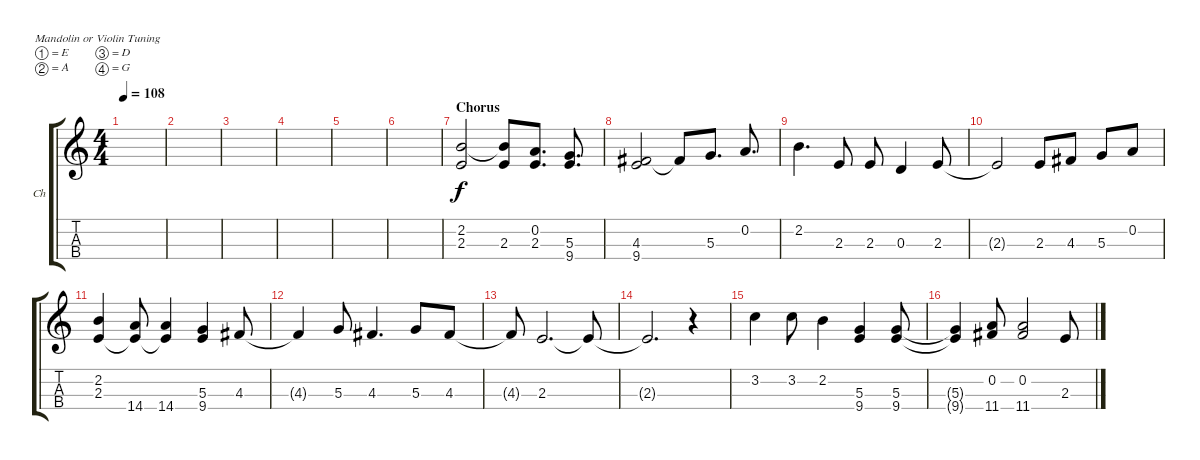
\bracketExtendMode groupsimilarinstruments
\firstSystemTrackNameOrientation horizontal
\otherSystemsTrackNameOrientation horizontal
\track ("Christin`s Vocal" "Ch") {instrument violin}
\staff {score tabs}
\tuning (E5 A4 D4 G3)
\ts (4 4)
\tempo 108
\clef g2
\scale
0.333333
\ks c
|
\scale
0.333333 |
\scale
0.333333 |
|
|
|
\section ("" "Chorus")
\scale
0.333333 (2.2 2.3).2 (2.2{t} 2.3).8 (0.2 2.3).8{d} (5.3 9.4).8{d} |
\scale
0.333333 (4.3 9.4).2 4.3{t}.8 5.3.8{d} 0.2.8{d} |
\scale
0.333333 2.2.4{d} 2.3.8 2.3.8 0.3.4 2.3.8 |
\scale
0.333333 2.3{t}.2 2.3.8 4.3.8 5.3.8 0.2.8 |
\scale
0.333333 (2.2 2.3).4 (2.3{t} 14.4).8 (2.3{t} 14.4).4 (9.4 5.3).4 4.3.8 |
\scale
0.333333 4.3{t}.4 5.3.8 4.3.4{d} 5.3.8 4.3.8 |
\scale
0.333333 4.3{t}.8 2.3.2{d} 2.3{t}.8 |
\scale
0.333333 2.3{t}.2{d} r.4 |
\scale
0.333333 3.2.4 3.2.8 2.2.4 (5.3 9.4).4 (5.3 9.4).8 |
\scale
0.333333 (5.3{t} 9.4{t}).4 (0.2 11.4).8 (0.2 11.4).2 2.3.8
